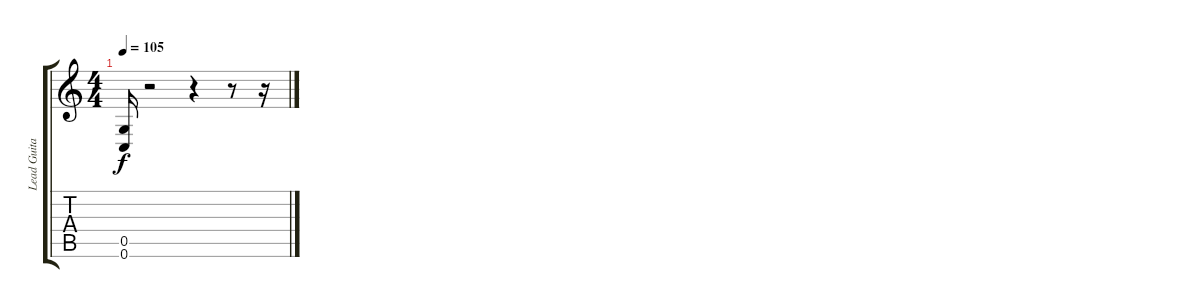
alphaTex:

\track ("Lead Guitar" "Lead Guita") {instrument overdrivenguitar}
\staff {score tabs}
\tuning (D4 A3 F3 C3 G2 C2) {hide}
\ts (4 4)
\tempo 105
\clef g2
\ks c
(0.5 0.6).16{dy f} r.2 r.4 r.8 r.16
